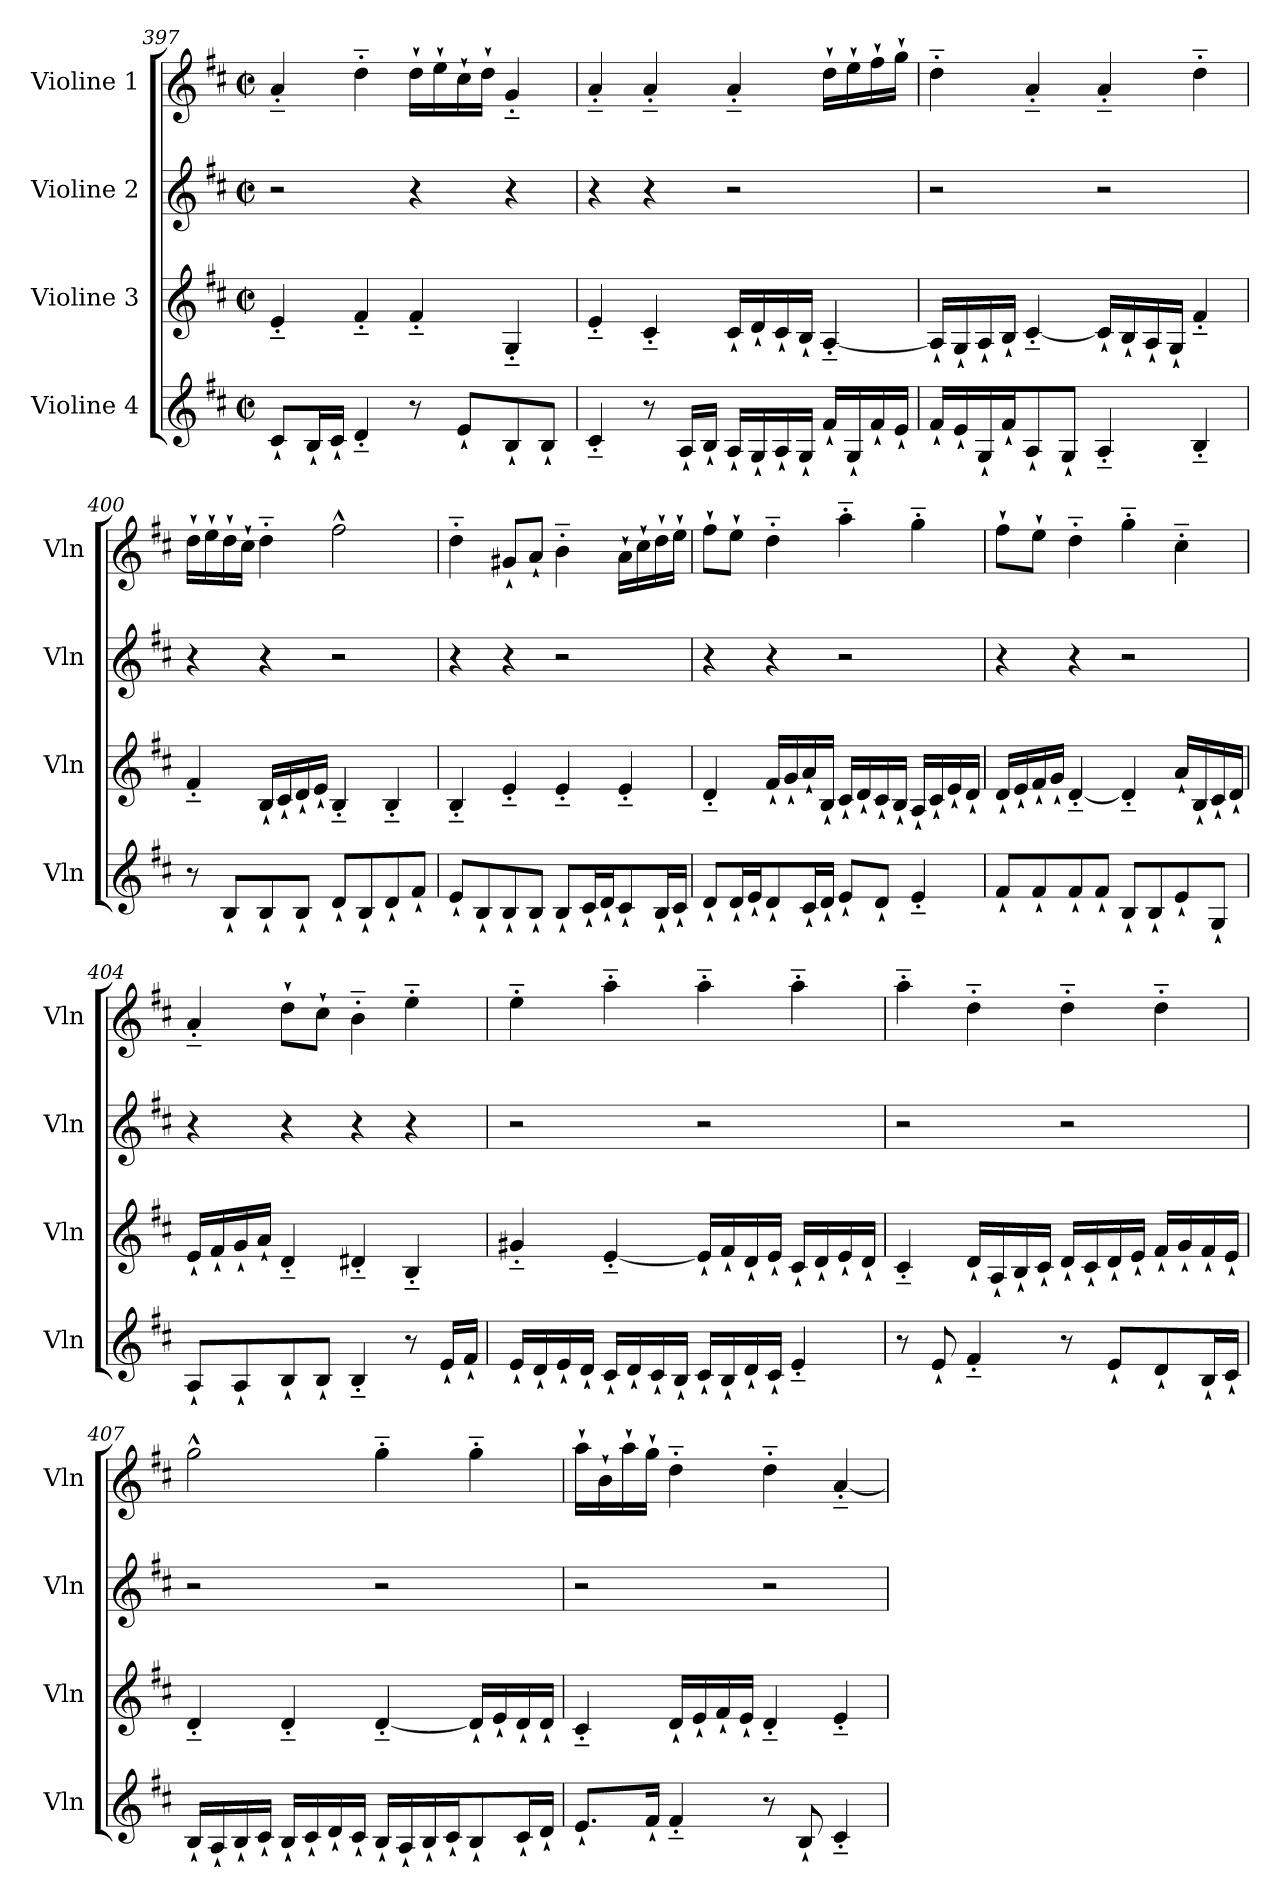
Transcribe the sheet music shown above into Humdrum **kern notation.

**kern	**kern	**kern	**kern
*part4	*part3	*part2	*part1
*staff4	*staff3	*staff2	*staff1
*I"Violine 4	*I"Violine 3	*I"Violine 2	*I"Violine 1
*I'Vln	*I'Vln	*I'Vln	*I'Vln
!!LO:LB:g=z
*clefG2	*clefG2	*clefG2	*clefG2
*k[f#c#]	*k[f#c#]	*k[f#c#]	*k[f#c#]
*D:	*D:	*D:	*D:
*M2/2	*M2/2	*M2/2	*M2/2
*met(c|)	*met(c|)	*met(c|)	*met(c|)
=397	=397	=397	=397
8c#`/L	4e~'/	2r	4a~'/
16B`/L	.	.	.
16c#`/JJ	.	.	.
4d~'/	4f#~'/	.	4dd~'\
8r	4f#~'/	4r	16dd`\LL
.	.	.	16ee`\
8e`/L	.	.	16cc#`\
.	.	.	16dd`\JJ
8B`/	4G~'/	4r	4g~'/
8B`/J	.	.	.
=398	=398	=398	=398
4c#~'/	4e~'/	4r	4a~'/
8r	4c#~'/	4r	4a~'/
16A`/LL	.	.	.
16B`/JJ	.	.	.
16A`/LL	16c#`/LL	2r	4a~'/
16G`/	16d`/	.	.
16A`/	16c#`/	.	.
16G`/JJ	16B`/JJ	.	.
16f#`/LL	[4A~'/	.	16dd`\LL
16G`/	.	.	16ee`\
16f#`/	.	.	16ff#`\
16e`/JJ	.	.	16gg`\JJ
=399	=399	=399	=399
16f#`/LL	16A`/LL]	2r	4dd~'\
16e`/	16G`/	.	.
16G`/	16A`/	.	.
16f#`/J	16B`/JJ	.	.
8A`/	[4c#~'/	.	4a~'/
8G`/J	.	.	.
4A~'/	16c#`/LL]	2r	4a~'/
.	16B`/	.	.
.	16A`/	.	.
.	16G`/JJ	.	.
4B~'/	4f#~'/	.	4dd~'\
!!LO:PB:g=z
=400	=400	=400	=400
8r	4f#~'/	4r	16dd`\LL
.	.	.	16ee`\
8B`/L	.	.	16dd`\
.	.	.	16cc#`\JJ
8B`/	16B`/LL	4r	4dd~'\
.	16c#`/	.	.
8B`/J	16d`/	.	.
.	16e`/JJ	.	.
8d`/L	4B~'/	2r	2ff#^^\
8B`/	.	.	.
8d`/	4B~'/	.	.
8f#`/J	.	.	.
=401	=401	=401	=401
8e`/L	4B~'/	4r	4dd~'\
8B`/	.	.	.
8B`/	4e~'/	4r	8g#X`/L
8B`/J	.	.	8a`/J
8B`/L	4e~'/	2r	4b~'\
16c#`/L	.	.	.
16d`/J	.	.	.
8c#`/	4e~'/	.	16a`\LL
.	.	.	16cc#`\
16B`/L	.	.	16dd`\
16c#`/JJ	.	.	16ee`\JJ
=402	=402	=402	=402
8d`/L	4d~'/	4r	8ff#`\L
16d`/L	.	.	8ee`\J
16e`/J	.	.	.
8d`/	16f#`/LL	4r	4dd~'\
.	16g`/	.	.
16c#`/L	16a`/	.	.
16d`/JJ	16B`/JJ	.	.
8e`/L	16c#`/LL	2r	4aa~'\
.	16d`/	.	.
8d`/J	16c#`/	.	.
.	16B`/JJ	.	.
4e~'/	16A`/LL	.	4gg~'\
.	16c#`/	.	.
.	16e`/	.	.
.	16d`/JJ	.	.
!!LO:LB:g=z
=403	=403	=403	=403
8f#`/L	16d`/LL	4r	8ff#`\L
.	16e`/	.	.
8f#`/	16f#`/	.	8ee`\J
.	16g`/JJ	.	.
8f#`/	[4d~'/	4r	4dd~'\
8f#`/J	.	.	.
8B`/L	4d~'/]	2r	4gg~'\
8B`/	.	.	.
8e`/	16a`/LL	.	4cc#~'\
.	16B`/	.	.
8G`/J	16c#`/	.	.
.	16d`/JJ	.	.
=404	=404	=404	=404
8A`/L	16e`/LL	4r	4a~'/
.	16f#`/	.	.
8A`/	16g`/	.	.
.	16a`/JJ	.	.
8B`/	4d~'/	4r	8dd`\L
8B`/J	.	.	8cc#`\J
4B~'/	4d#X~'/	4r	4b~'\
8r	4B~'/	4r	4ee~'\
16e`/LL	.	.	.
16f#`/JJ	.	.	.
=405	=405	=405	=405
16e`/LL	4g#X~'/	2r	4ee~'\
16d`/	.	.	.
16e`/	.	.	.
16d`/JJ	.	.	.
16c#`/LL	[4e~'/	.	4aa~'\
16d`/	.	.	.
16c#`/	.	.	.
16B`/JJ	.	.	.
16c#`/LL	16e`/LL]	2r	4aa~'\
16B`/	16f#`/	.	.
16d`/	16d`/	.	.
16c#`/JJ	16e`/JJ	.	.
4e~'/	16c#`/LL	.	4aa~'\
.	16d`/	.	.
.	16e`/	.	.
.	16d`/JJ	.	.
!!LO:LB:g=z
=406	=406	=406	=406
8r	4c#~'/	2r	4aa~'\
8e`/	.	.	.
4f#~'/	16d`/LL	.	4dd~'\
.	16A`/	.	.
.	16B`/	.	.
.	16c#`/JJ	.	.
8r	16d`/LL	2r	4dd~'\
.	16c#`/	.	.
8e`/L	16d`/	.	.
.	16e`/JJ	.	.
8d`/	16f#`/LL	.	4dd~'\
.	16g`/	.	.
16B`/L	16f#`/	.	.
16c#`/JJ	16e`/JJ	.	.
=407	=407	=407	=407
16B`/LL	4d~'/	2r	2gg^^\
16A`/	.	.	.
16B`/	.	.	.
16c#`/JJ	.	.	.
16B`/LL	4d~'/	.	.
16c#`/	.	.	.
16d`/	.	.	.
16c#`/JJ	.	.	.
16B`/LL	[4d~'/	2r	4gg~'\
16A`/	.	.	.
16B`/	.	.	.
16c#`/J	.	.	.
8B`/	16d`/LL]	.	4gg~'\
.	16e`/	.	.
16c#`/L	16d`/	.	.
16d`/JJ	16d`/JJ	.	.
!!LO:PB:g=z
=408	=408	=408	=408
8.e`/L	4c#~'/	2r	16aa`\LL
.	.	.	16b`\
.	.	.	16aa`\
16f#`/Jk	.	.	16gg`\JJ
4f#~'/	16d`/LL	.	4dd~'\
.	16e`/	.	.
.	16f#`/	.	.
.	16e`/JJ	.	.
8r	4d~'/	2r	4dd~'\
8B`/	.	.	.
4c#~'/	4e~'/	.	[4a~'/
=	=	=	=
*-	*-	*-	*-
